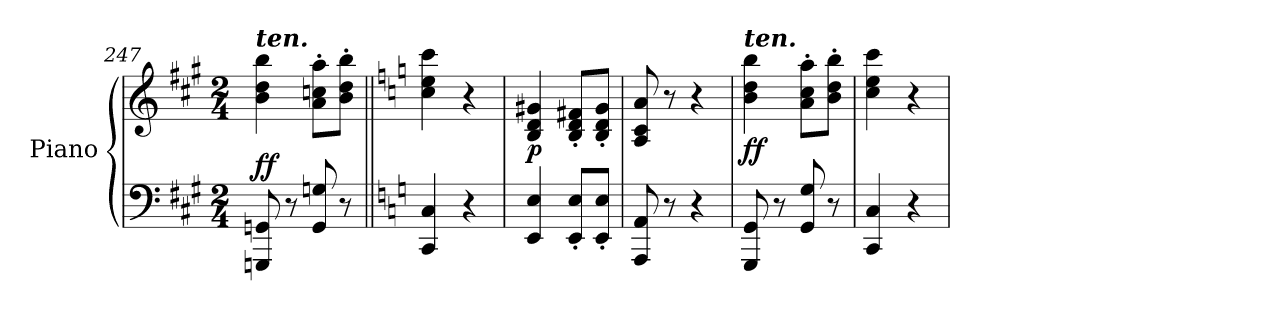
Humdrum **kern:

**kern	**kern	**dynam
*part1	*part1	*part1
*staff2	*staff1	*staff1/2
*I"Piano	*	*
*I'Pno	*	*
*clefF4	*clefG2	*
*k[f#c#g#]	*k[f#c#g#]	*
*M2/4	*M2/4	*
=247	=247	=247
!	!LO:TX:a:Bi:t=ten.	!
!	!	!LO:DY:a=2
8GGGn/ 8GGn/	4b\ 4dd\ 4bb\	ff
8r	.	.
*	*MM72	*
8GG/ 8Gn/	8a\' 8ccn\' 8aa\'L	.
8r	8b\' 8dd\' 8bb\'J	.
=248||	=248||	=248||
*k[]	*k[]	*
4CC/ 4C/	4cc\ 4ee\ 4ccc\	.
4r	4r	.
=249	=249	=249
!	!	!LO:DY:a=2
4EE/ 4E/	4B/ 4d/ 4g#X/	p
8EE/' 8E/'L	8B/' 8d/' 8f#X/'L	.
8EE/' 8E/'J	8B/' 8d/' 8g#/'J	.
=250	=250	=250
8AAA/ 8AA/	8A/ 8c/ 8a/	.
8r	8r	.
4r	4r	.
=251	=251	=251
!	!LO:TX:a:Bi:t=ten.	!
!	!	!LO:DY:b
8GGG/ 8GG/	4b\ 4dd\ 4bb\	ff
8r	.	.
*	*MM72	*
8GG/ 8G/	8a\' 8cc\' 8aa\'L	.
8r	8b\' 8dd\' 8bb\'J	.
=252	=252	=252
4CC/ 4C/	4cc\ 4ee\ 4ccc\	.
4r	4r	.
=	=	=
*-	*-	*-
